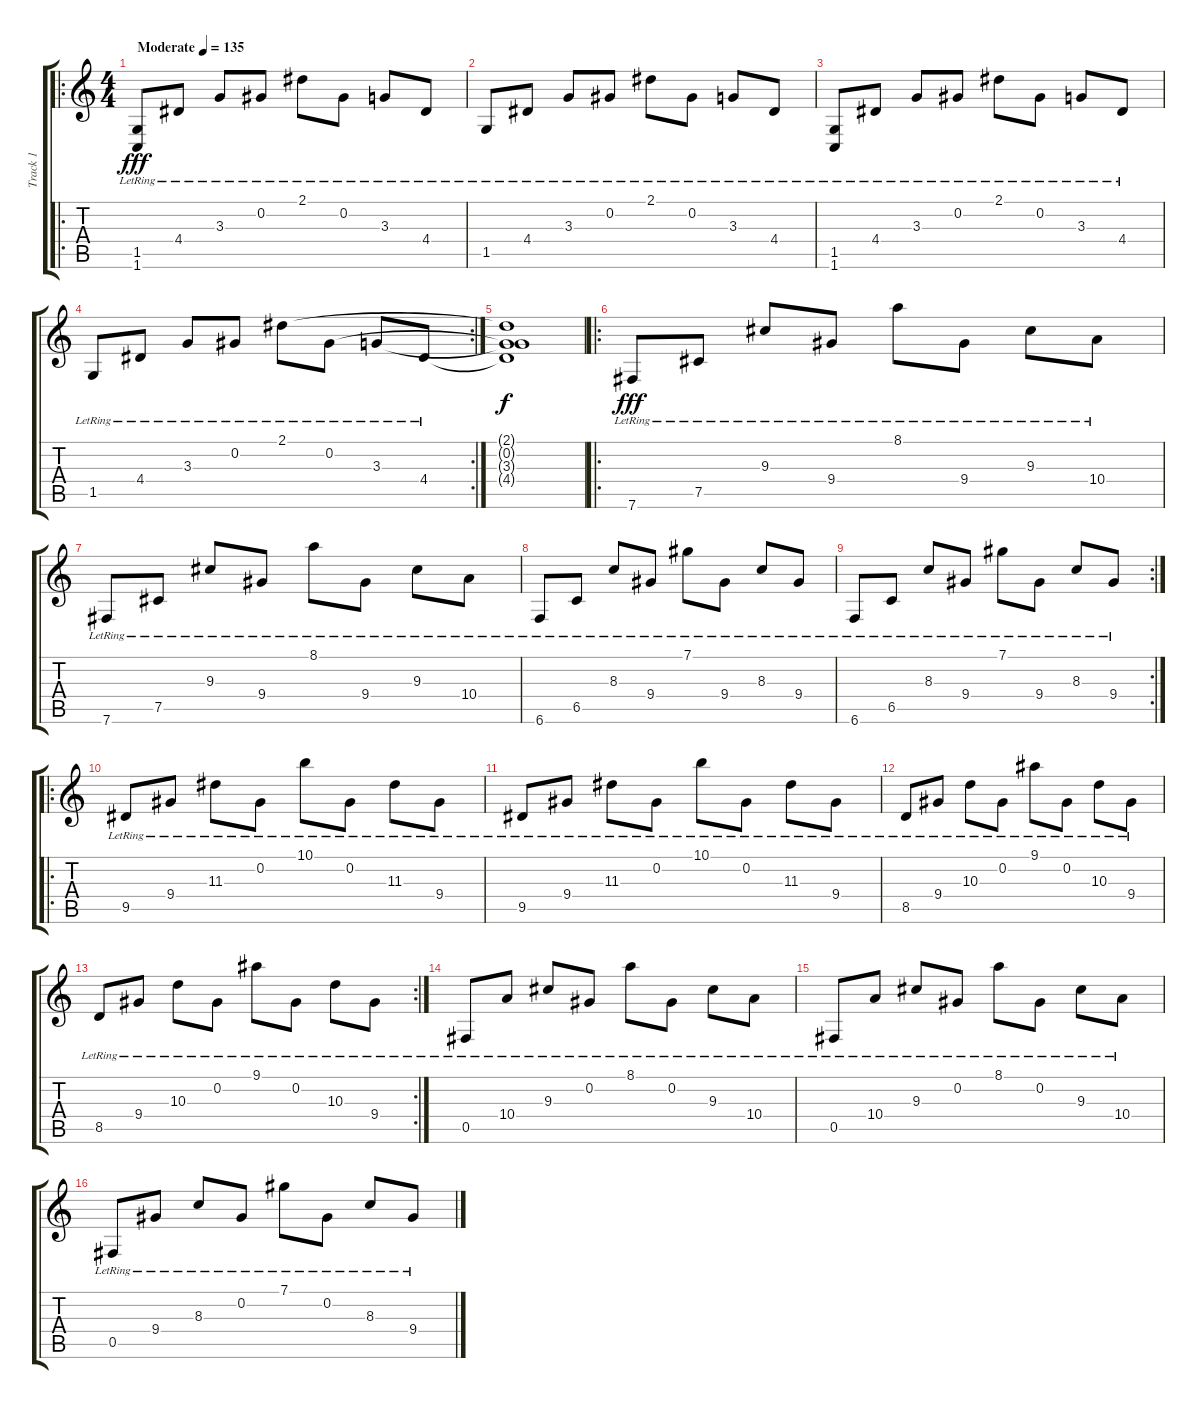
\track ("Track 1" "Track 1") {instrument electricguitarjazz}
\staff {score tabs}
\tuning (Db4 Ab3 E3 B2 Gb2 B1) {hide}
\ro
\ts (4 4)
\tempo (135 "Moderate")
\clef g2
\ks c
(1.5{lr} 1.6{lr}).8{dy fff instrument electricguitarjazz} 4.4{lr}.8 3.3{lr}.8 0.2{lr}.8 2.1{lr}.8 0.2{lr}.8 3.3{lr}.8 4.4{lr}.8 |
1.5{lr}.8 4.4{lr}.8 3.3{lr}.8 0.2{lr}.8 2.1{lr}.8 0.2{lr}.8 3.3{lr}.8 4.4{lr}.8 |
(1.5{lr} 1.6{lr}).8 4.4{lr}.8 3.3{lr}.8 0.2{lr}.8 2.1{lr}.8 0.2{lr}.8 3.3{lr}.8 4.4{lr}.8 |
\rc 2
1.5{lr}.8 4.4{lr}.8 3.3{lr}.8 0.2{lr}.8 2.1{lr}.8 0.2{lr}.8 3.3{lr}.8 4.4{lr}.8 |
(2.1{t} 0.2{t} 3.3{t} 4.4{t}).1{dy f} |
\ro
7.6{lr}.8{dy fff} 7.5{lr}.8 9.3{lr}.8 9.4{lr}.8 8.1{lr}.8 9.4{lr}.8 9.3{lr}.8 10.4{lr}.8 |
7.6{lr}.8 7.5{lr}.8 9.3{lr}.8 9.4{lr}.8 8.1{lr}.8 9.4{lr}.8 9.3{lr}.8 10.4{lr}.8 |
6.6{lr}.8 6.5{lr}.8 8.3{lr}.8 9.4{lr}.8 7.1{lr}.8 9.4{lr}.8 8.3{lr}.8 9.4{lr}.8 |
\rc 2
6.6{lr}.8 6.5{lr}.8 8.3{lr}.8 9.4{lr}.8 7.1{lr}.8 9.4{lr}.8 8.3{lr}.8 9.4{lr}.8 |
\ro
9.5{lr}.8 9.4{lr}.8 11.3{lr}.8 0.2{lr}.8 10.1{lr}.8 0.2{lr}.8 11.3{lr}.8 9.4{lr}.8 |
9.5{lr}.8 9.4{lr}.8 11.3{lr}.8 0.2{lr}.8 10.1{lr}.8 0.2{lr}.8 11.3{lr}.8 9.4{lr}.8 |
8.5{lr}.8 9.4{lr}.8 10.3{lr}.8 0.2{lr}.8 9.1{lr}.8 0.2{lr}.8 10.3{lr}.8 9.4{lr}.8 |
\rc 2
8.5{lr}.8 9.4{lr}.8 10.3{lr}.8 0.2{lr}.8 9.1{lr}.8 0.2{lr}.8 10.3{lr}.8 9.4{lr}.8 |
0.5{lr}.8 10.4{lr}.8 9.3{lr}.8 0.2{lr}.8 8.1{lr}.8 0.2{lr}.8 9.3{lr}.8 10.4{lr}.8 |
0.5{lr}.8 10.4{lr}.8 9.3{lr}.8 0.2{lr}.8 8.1{lr}.8 0.2{lr}.8 9.3{lr}.8 10.4{lr}.8 |
0.5{lr}.8 9.4{lr}.8 8.3{lr}.8 0.2{lr}.8 7.1{lr}.8 0.2{lr}.8 8.3{lr}.8 9.4{lr}.8
